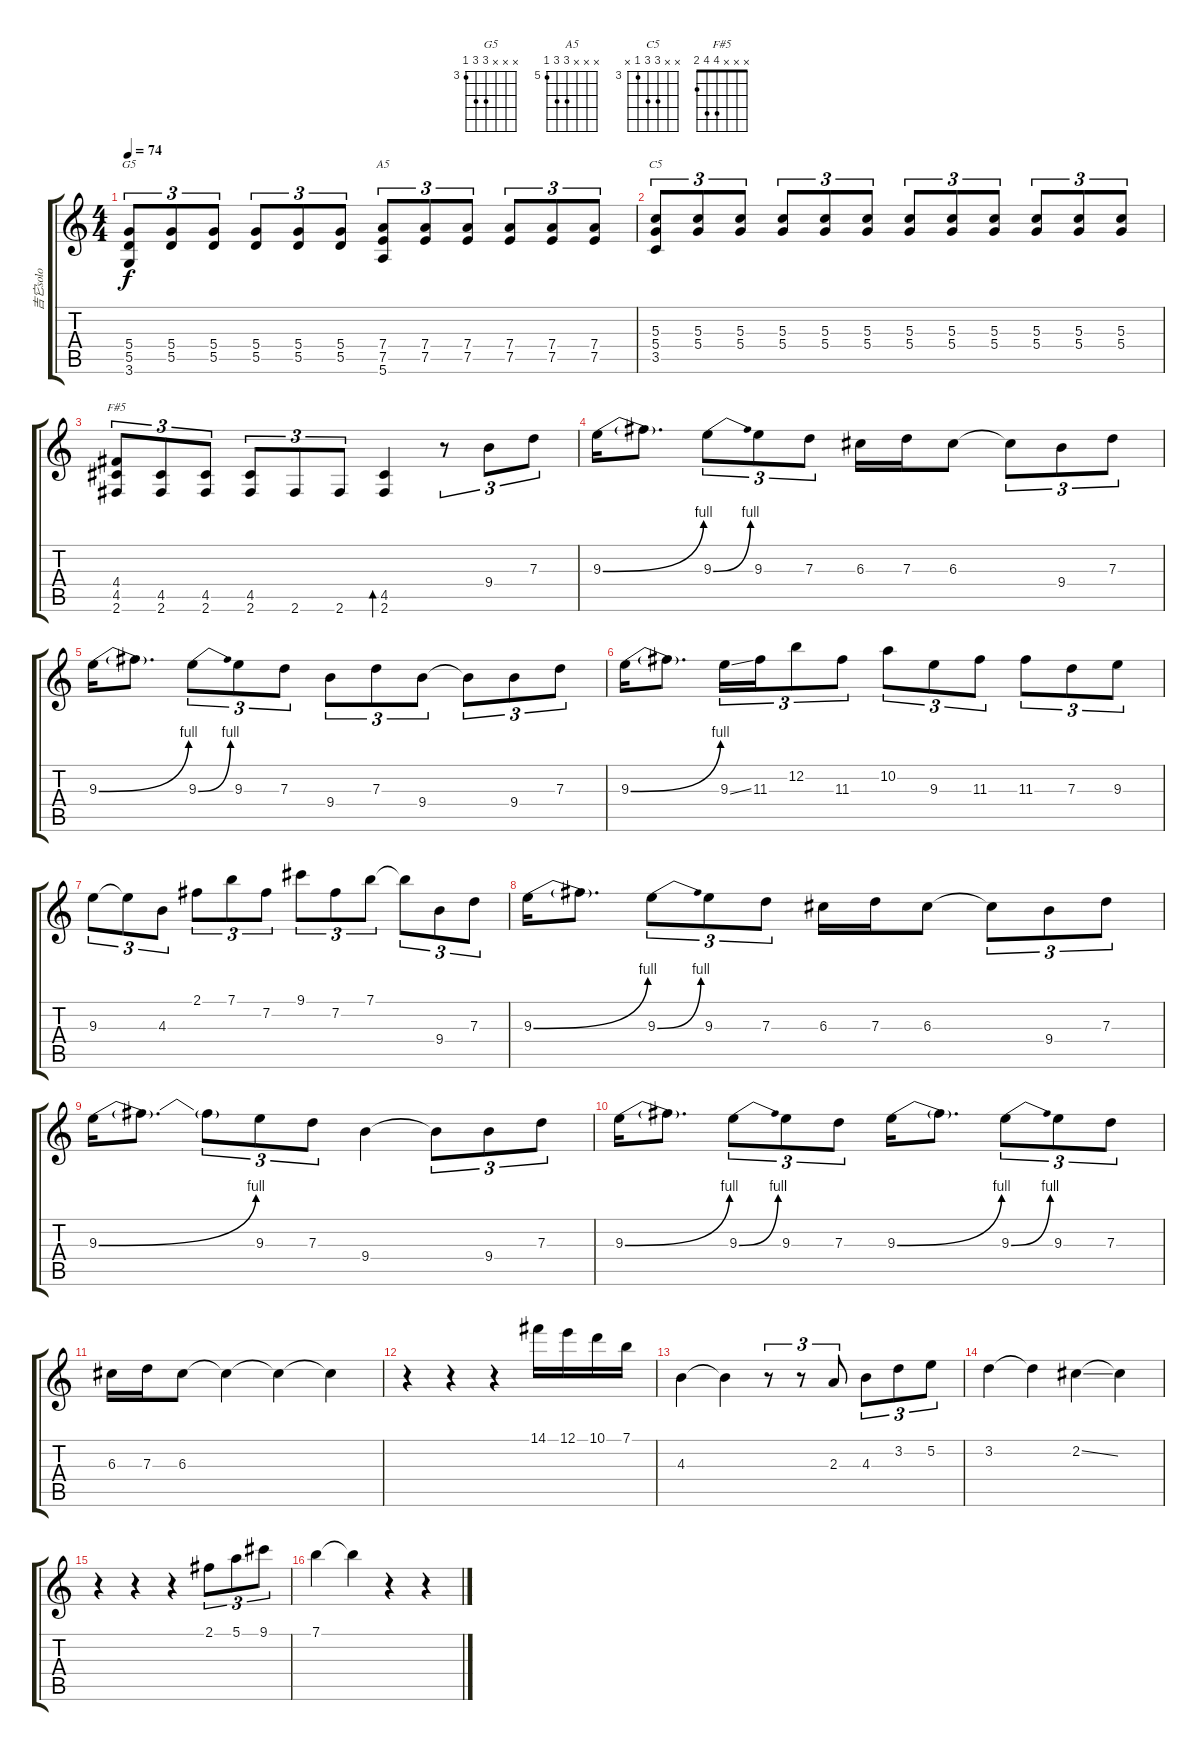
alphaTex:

\track ("吉它solo" "吉它solo") {instrument overdrivenguitar}
\staff {score tabs}
\tuning (E4 B3 G3 D3 A2 E2) {hide}
\chord ("G5" x x x 5 5 3) {firstfret 3}
\chord ("A5" x x x 7 7 5) {firstfret 5}
\chord ("C5" x x 5 5 3 x) {firstfret 3}
\chord ("F#5" x x x 4 4 2)
\ts (4 4)
\tempo 74
\clef g2
\ks c
(5.4 5.5 3.6).8{tu (3 2) ch "G5" dy f} (5.4 5.5).8{tu (3 2)} (5.4 5.5).8{tu (3 2)} (5.4 5.5).8{tu (3 2)} (5.4 5.5).8{tu (3 2)} (5.4 5.5).8{tu (3 2)} (7.4 7.5 5.6).8{tu (3 2) ch "A5"} (7.4 7.5).8{tu (3 2)} (7.4 7.5).8{tu (3 2)} (7.4 7.5).8{tu (3 2)} (7.4 7.5).8{tu (3 2)} (7.4 7.5).8{tu (3 2)} |
(5.3 5.4 3.5).8{tu (3 2) ch "C5"} (5.3 5.4).8{tu (3 2)} (5.3 5.4).8{tu (3 2)} (5.3 5.4).8{tu (3 2)} (5.3 5.4).8{tu (3 2)} (5.3 5.4).8{tu (3 2)} (5.3 5.4).8{tu (3 2)} (5.3 5.4).8{tu (3 2)} (5.3 5.4).8{tu (3 2)} (5.3 5.4).8{tu (3 2)} (5.3 5.4).8{tu (3 2)} (5.3 5.4).8{tu (3 2)} |
(4.4 4.5 2.6).8{tu (3 2) ch "F#5"} (4.5 2.6).8{tu (3 2)} (4.5 2.6).8{tu (3 2)} (4.5 2.6).8{tu (3 2)} 2.6.8{tu (3 2)} 2.6.8{tu (3 2)} (4.5 2.6).4{bd 30} r.8{tu (3 2)} 9.4.8{tu (3 2)} 7.3.8{tu (3 2)} |
9.3{be (bend 0 0 60 4)}.16{txt ""} 9.3{t}.8{d} 9.3{be (bend 0 0 60 4)}.8{tu (3 2)} 9.3.8{tu (3 2)} 7.3.8{tu (3 2)} 6.3.16 7.3.16 6.3.8 6.3{t}.8{tu (3 2)} 9.4.8{tu (3 2)} 7.3.8{tu (3 2)} |
9.3{be (bend 0 0 60 4)}.16 9.3{t}.8{d} 9.3{be (bend 0 0 60 4)}.8{tu (3 2)} 9.3.8{tu (3 2)} 7.3.8{tu (3 2)} 9.4.8{tu (3 2)} 7.3.8{tu (3 2)} 9.4.8{tu (3 2)} 9.4{t}.8{tu (3 2)} 9.4.8{tu (3 2)} 7.3.8{tu (3 2)} |
9.3{be (bend 0 0 60 4)}.16 9.3{t}.8{d} 9.3{ss}.16{tu (3 2)} 11.3.16{tu (3 2)} 12.2.8{tu (3 2)} 11.3.8{tu (3 2)} 10.2.8{tu (3 2)} 9.3.8{tu (3 2)} 11.3.8{tu (3 2)} 11.3.8{tu (3 2)} 7.3.8{tu (3 2)} 9.3.8{tu (3 2)} |
9.3.8{tu (3 2)} 9.3{t}.8{tu (3 2)} 4.3.8{tu (3 2)} 2.1.8{tu (3 2)} 7.1.8{tu (3 2)} 7.2.8{tu (3 2)} 9.1.8{tu (3 2)} 7.2.8{tu (3 2)} 7.1.8{tu (3 2)} 7.1{t}.8{tu (3 2)} 9.4.8{tu (3 2)} 7.3.8{tu (3 2)} |
9.3{be (bend 0 0 60 4)}.16 9.3{t}.8{d} 9.3{be (bend 0 0 60 4)}.8{tu (3 2)} 9.3.8{tu (3 2)} 7.3.8{tu (3 2)} 6.3.16 7.3.16 6.3.8 6.3{t}.8{tu (3 2)} 9.4.8{tu (3 2)} 7.3.8{tu (3 2)} |
9.3{be (bend 0 0 60 4)}.16 9.3{t}.8{d} 9.3{t}.8{tu (3 2)} 9.3.8{tu (3 2)} 7.3.8{tu (3 2)} 9.4.4 9.4{t}.8{tu (3 2)} 9.4.8{tu (3 2)} 7.3.8{tu (3 2)} |
9.3{be (bend 0 0 60 4)}.16 9.3{t}.8{d} 9.3{be (bend 0 0 60 4)}.8{tu (3 2)} 9.3.8{tu (3 2)} 7.3.8{tu (3 2)} 9.3{be (bend 0 0 60 4)}.16 9.3{t}.8{d} 9.3{be (bend 0 0 60 4)}.8{tu (3 2)} 9.3.8{tu (3 2)} 7.3.8{tu (3 2)} |
6.3.16 7.3.16 6.3.8 6.3{t}.4 6.3{t}.4 6.3{t}.4 |
r.4 r.4 r.4 14.1.16 12.1.16 10.1.16 7.1.16 |
4.3.4 4.3{t}.4 r.8{tu (3 2)} r.8{tu (3 2)} 2.3.8{tu (3 2)} 4.3.8{tu (3 2)} 3.2.8{tu (3 2)} 5.2.8{tu (3 2)} |
3.2.4 3.2{t}.4 2.2{ss}.4 2.2{t}.4 |
r.4 r.4 r.4 2.1.8{tu (3 2)} 5.1.8{tu (3 2)} 9.1.8{tu (3 2)} |
7.1.4 7.1{t}.4 r.4 r.4
